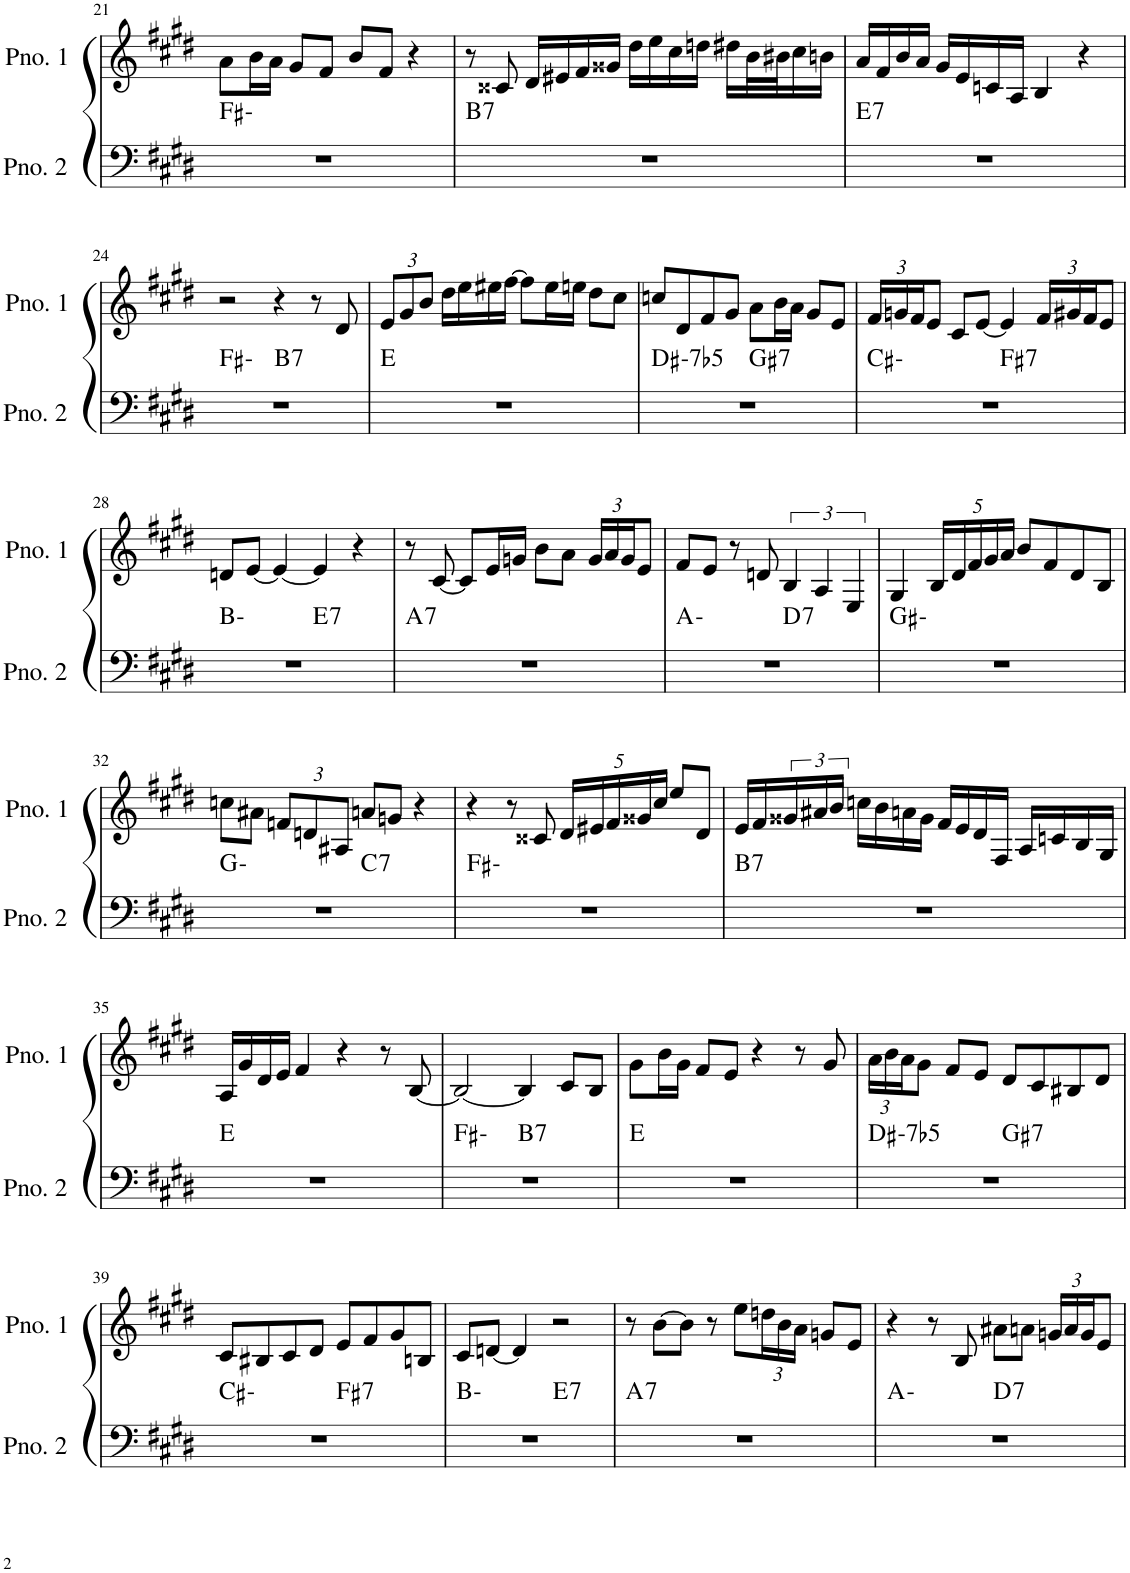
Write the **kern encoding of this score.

**kern	**harte	**kern
*part2	*part2	*part1
*staff2	*	*staff1
*I"ピアノ 2	*	*I"ピアノ 1
!!LO:PB:g=z
*clefF4	*	*clefG2
*k[f#c#g#d#]	*	*k[f#c#g#d#]
*M4/4	*	*M4/4
=21	=21	=21
1r	F#:min	8a\L
.	.	16b\L
.	.	16a\JJ
.	.	8g#/L
.	.	8f#/J
.	.	8b/L
.	.	8f#/J
.	.	4r
=22	=22	=22
!	!LO:H:kt=7	!
1r	B:7	8r
.	.	8c##X/
.	.	16d#/LL
.	.	16e#X/
.	.	16f#/
.	.	16g##X/JJ
.	.	16dd#\LL
.	.	16ee\
.	.	16cc#\
.	.	16ddn\JJ
.	.	16dd#X\LL
.	.	32b\L
.	.	32b#X\J
.	.	16cc#\
.	.	16bn\JJ
=23	=23	=23
!	!LO:H:kt=7	!
1r	E:7	16a/LL
.	.	16f#/
.	.	16b/
.	.	16a/JJ
.	.	16g#/LL
.	.	16e/
.	.	16cn/
.	.	16A/JJ
.	.	4B/
.	.	4r
!!LO:LB:g=z
=24	=24	=24
*^	*	*
1r	2ryy	F#:min	2r
!	!	!LO:H:kt=7	!
.	2ryy	B:7	4r
.	.	.	8r
.	.	.	8d#/
*v	*v	*	*
=25	=25	=25
*	*	*Xbrackettup
1r	E:maj	12e/L
.	.	12g#/
.	.	12b/J
.	.	16dd#\LL
.	.	16ee\
.	.	16ee#X\
.	.	[16ff#\JJ
.	.	8ff#\L]
.	.	16ee#\L
.	.	16een\JJ
.	.	8dd#\L
.	.	8cc#\J
=26	=26	=26
!	!LO:H:kt=-7b5	!
*^	*	*
1r	2ryy	D#:hdim7	8ccn/L
.	.	.	8d#/
.	.	.	8f#/
.	.	.	8g#/J
!	!	!LO:H:kt=7	!
.	2ryy	G#:7	8a\L
.	.	.	16b\L
.	.	.	16a\JJ
.	.	.	8g#/L
.	.	.	8e/J
=27	=27	=27	=27
1r	2ryy	C#:min	24f#/LL
.	.	.	24gn/
.	.	.	24f#/J
.	.	.	8e/J
.	.	.	8c#/L
.	.	.	[8e/J
!	!	!LO:H:kt=7	!
.	2ryy	F#:7	4e/]
.	.	.	24f#/LL
.	.	.	24g#X/
.	.	.	24f#/J
.	.	.	8e/J
!!LO:LB:g=z
=28	=28	=28	=28
1r	2ryy	B:min	8dn/L
.	.	.	[8e/J
.	.	.	4e/_
!	!	!LO:H:kt=7	!
.	2ryy	E:7	4e/]
.	.	.	4r
=29	=29	=29	=29
!	!	!LO:H:kt=7	!
*v	*v	*	*
1r	A:7	8r
.	.	[8c#/
.	.	8c#/L]
.	.	16e/L
.	.	16gn/JJ
.	.	8b\L
.	.	8a\J
.	.	24g/LL
.	.	24a/
.	.	24g/J
.	.	8e/J
=30	=30	=30
*^	*	*
1r	2ryy	A:min	8f#/L
.	.	.	8e/J
.	.	.	8r
.	.	.	8dn/
*	*	*	*brackettup
!	!	!LO:H:kt=7	!
.	2ryy	D:7	6B/
.	.	.	6A/
.	.	.	6E/
*v	*v	*	*
=31	=31	=31
1r	G#:min	4G#/
*	*	*Xbrackettup
.	.	20B/LL
.	.	20d#/
.	.	20f#/
.	.	20g#/
.	.	20a/JJ
.	.	8b/L
.	.	8f#/
.	.	8d#/
.	.	8B/J
!!LO:LB:g=z
=32	=32	=32
*^	*	*
1r	2ryy	G:min	8ccn\L
.	.	.	8a#X\J
.	.	.	12fn/L
.	.	.	12dn/
.	.	.	12A#X/J
!	!	!LO:H:kt=7	!
.	2ryy	C:7	8an/L
.	.	.	8gn/J
.	.	.	4r
*v	*v	*	*
=33	=33	=33
1r	F#:min	4r
.	.	8r
.	.	8c##X/
.	.	20d#/LL
.	.	20e#X/
.	.	20f#/
.	.	20g##X/
.	.	20cc#/JJ
.	.	8ee/L
.	.	8d#/J
=34	=34	=34
!	!LO:H:kt=7	!
1r	B:7	16e/LL
.	.	16f#/
*	*	*brackettup
.	.	24g##X/
.	.	24a#X/
.	.	24b/JJ
.	.	16ccn\LL
.	.	16b\
.	.	16an\
.	.	16g##\JJ
.	.	16f#/LL
.	.	16e/
.	.	16d#/
.	.	16F#/JJ
.	.	16A/LL
.	.	16cn/
.	.	16B/
.	.	16G#/JJ
!!LO:LB:g=z
=35	=35	=35
1r	E:maj	16A/LL
.	.	16g#/
.	.	16d#/
.	.	16e/JJ
.	.	4f#/
.	.	4r
.	.	8r
.	.	[8B/
=36	=36	=36
*^	*	*
1r	2ryy	F#:min	2B/_
!	!	!LO:H:kt=7	!
.	2ryy	B:7	4B/]
.	.	.	8c#/L
.	.	.	8B/J
*v	*v	*	*
=37	=37	=37
1r	E:maj	8g#\L
.	.	16b\L
.	.	16g#\JJ
.	.	8f#/L
.	.	8e/J
.	.	4r
.	.	8r
.	.	8g#/
=38	=38	=38
*	*	*Xbrackettup
!	!LO:H:kt=-7b5	!
*^	*	*
1r	2ryy	D#:hdim7	24a\LL
.	.	.	24b\
.	.	.	24a\J
.	.	.	8g#\J
.	.	.	8f#/L
.	.	.	8e/J
!	!	!LO:H:kt=7	!
.	2ryy	G#:7	8d#/L
.	.	.	8c#/
.	.	.	8B#X/
.	.	.	8d#/J
!!LO:LB:g=z
=39	=39	=39	=39
1r	2ryy	C#:min	8c#/L
.	.	.	8B#X/
.	.	.	8c#/
.	.	.	8d#/J
!	!	!LO:H:kt=7	!
.	2ryy	F#:7	8e/L
.	.	.	8f#/
.	.	.	8g#/
.	.	.	8Bn/J
=40	=40	=40	=40
1r	2ryy	B:min	8c#/L
.	.	.	[8dn/J
.	.	.	4d/]
!	!	!LO:H:kt=7	!
.	2ryy	E:7	2r
=41	=41	=41	=41
!	!	!LO:H:kt=7	!
*v	*v	*	*
1r	A:7	8r
.	.	[8b\L
.	.	8b\J]
.	.	8r
.	.	8ee\L
.	.	24ddn\L
.	.	24b\
.	.	24a\JJ
.	.	8gn/L
.	.	8e/J
=42	=42	=42
*^	*	*
1r	2ryy	A:min	4r
.	.	.	8r
.	.	.	8B/
!	!	!LO:H:kt=7	!
.	2ryy	D:7	8a#X\L
.	.	.	8an\J
.	.	.	24gn/LL
.	.	.	24a/
.	.	.	24g/J
.	.	.	8e/J
*v	*v	*	*
=	=	=
*-	*-	*-
